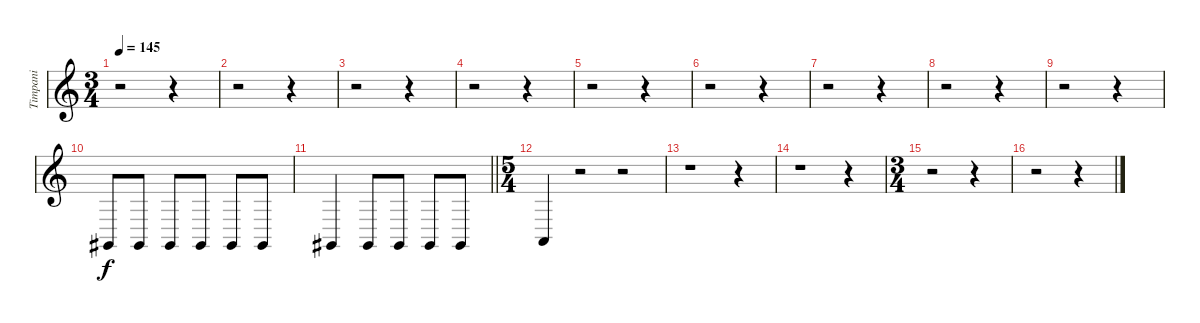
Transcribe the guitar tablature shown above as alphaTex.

\track ("Timpani" "Timpani") {instrument timpani}
\staff {score}
\tuning (E4 B3 G3 D3 A2 E2) {hide}
\ts (3 4)
\tempo 145
\clef g2
\ks aminor
r.2{dy f} r.4 |
r.2 r.4 |
r.2 r.4 |
r.2 r.4 |
r.2 r.4 |
r.2 r.4 |
r.2 r.4 |
r.2 r.4 |
r.2 r.4 |
4.6.8 4.6.8 4.6.8 4.6.8 4.6.8 4.6.8 |
\barLineRight lightlight
4.6.4 4.6.8 4.6.8 4.6.8 4.6.8 |
\ts (5 4)
0.5.4 r.2 r.2 |
r.1 r.4 |
r.1 r.4 |
\ts (3 4)
r.2 r.4 |
r.2 r.4
